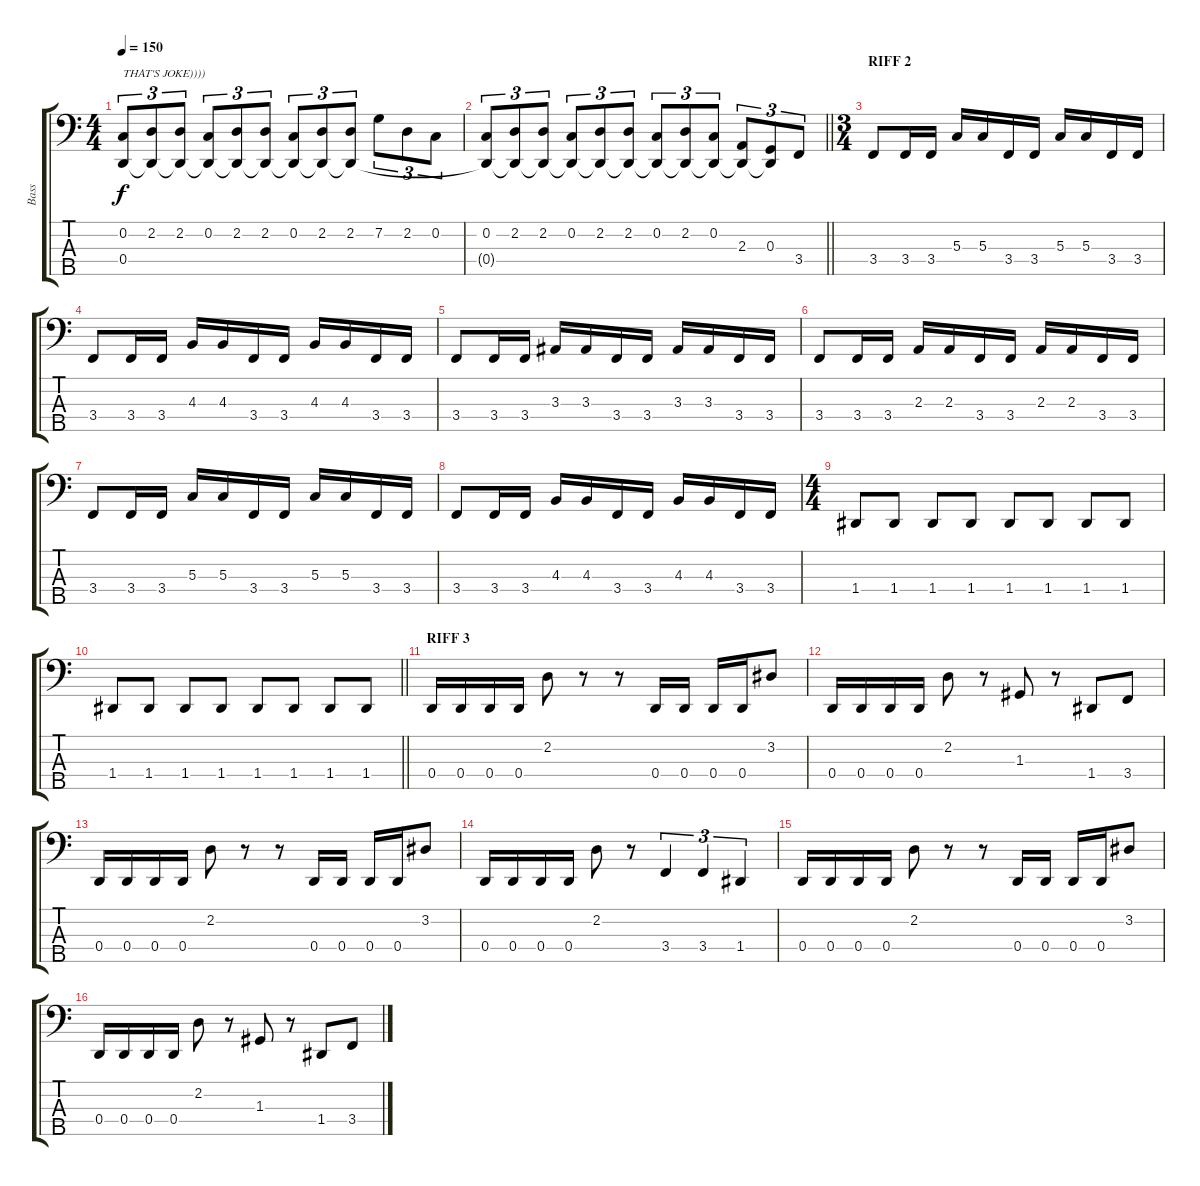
\track ("Bass" "Bass") {instrument electricbasspick}
\staff {score tabs}
\tuning (F2 C2 G1 D1 A0) {hide}
\ts (4 4)
\tempo 150
\clef f4
\ks c
(0.2 0.4).8{tu (3 2) txt "THAT'S JOKE))))" dy f} (2.2 0.4{t}).8{tu (3 2)} (2.2 0.4{t}).8{tu (3 2)} (0.2 0.4{t}).8{tu (3 2)} (2.2 0.4{t}).8{tu (3 2)} (2.2 0.4{t}).8{tu (3 2)} (0.2 0.4{t}).8{tu (3 2)} (2.2 0.4{t}).8{tu (3 2)} (2.2 0.4{t}).8{tu (3 2)} 7.2.8{tu (3 2)} 2.2.8{tu (3 2)} 0.2.8{tu (3 2)} |
\barLineRight lightlight
(0.2 0.4{t}).8{tu (3 2)} (2.2 0.4{t}).8{tu (3 2)} (2.2 0.4{t}).8{tu (3 2)} (0.2 0.4{t}).8{tu (3 2)} (2.2 0.4{t}).8{tu (3 2)} (2.2 0.4{t}).8{tu (3 2)} (0.2 0.4{t}).8{tu (3 2)} (2.2 0.4{t}).8{tu (3 2)} (0.2 0.4{t}).8{tu (3 2)} (2.3 0.4{t}).8{tu (3 2)} (0.3 0.4{t}).8{tu (3 2)} 3.4.8{tu (3 2)} |
\ts (3 4)
\section ("" "RIFF 2")
3.4.8 3.4.16 3.4.16 5.3.16 5.3.16 3.4.16 3.4.16 5.3.16 5.3.16 3.4.16 3.4.16 |
3.4.8 3.4.16 3.4.16 4.3.16 4.3.16 3.4.16 3.4.16 4.3.16 4.3.16 3.4.16 3.4.16 |
3.4.8 3.4.16 3.4.16 3.3.16 3.3.16 3.4.16 3.4.16 3.3.16 3.3.16 3.4.16 3.4.16 |
3.4.8 3.4.16 3.4.16 2.3.16 2.3.16 3.4.16 3.4.16 2.3.16 2.3.16 3.4.16 3.4.16 |
3.4.8 3.4.16 3.4.16 5.3.16 5.3.16 3.4.16 3.4.16 5.3.16 5.3.16 3.4.16 3.4.16 |
3.4.8 3.4.16 3.4.16 4.3.16 4.3.16 3.4.16 3.4.16 4.3.16 4.3.16 3.4.16 3.4.16 |
\ts (4 4)
1.4.8 1.4.8 1.4.8 1.4.8 1.4.8 1.4.8 1.4.8 1.4.8 |
\barLineRight lightlight
1.4.8 1.4.8 1.4.8 1.4.8 1.4.8 1.4.8 1.4.8 1.4.8 |
\section ("" "RIFF 3")
0.4.16 0.4.16 0.4.16 0.4.16 2.2.8 r.8 r.8 0.4.16 0.4.16 0.4.16 0.4.16 3.2.8 |
0.4.16 0.4.16 0.4.16 0.4.16 2.2.8 r.8 1.3.8 r.8 1.4.8 3.4.8 |
0.4.16 0.4.16 0.4.16 0.4.16 2.2.8 r.8 r.8 0.4.16 0.4.16 0.4.16 0.4.16 3.2.8 |
0.4.16 0.4.16 0.4.16 0.4.16 2.2.8 r.8 3.4.4{tu (3 2)} 3.4.4{tu (3 2)} 1.4.4{tu (3 2)} |
0.4.16 0.4.16 0.4.16 0.4.16 2.2.8 r.8 r.8 0.4.16 0.4.16 0.4.16 0.4.16 3.2.8 |
0.4.16 0.4.16 0.4.16 0.4.16 2.2.8 r.8 1.3.8 r.8 1.4.8 3.4.8
